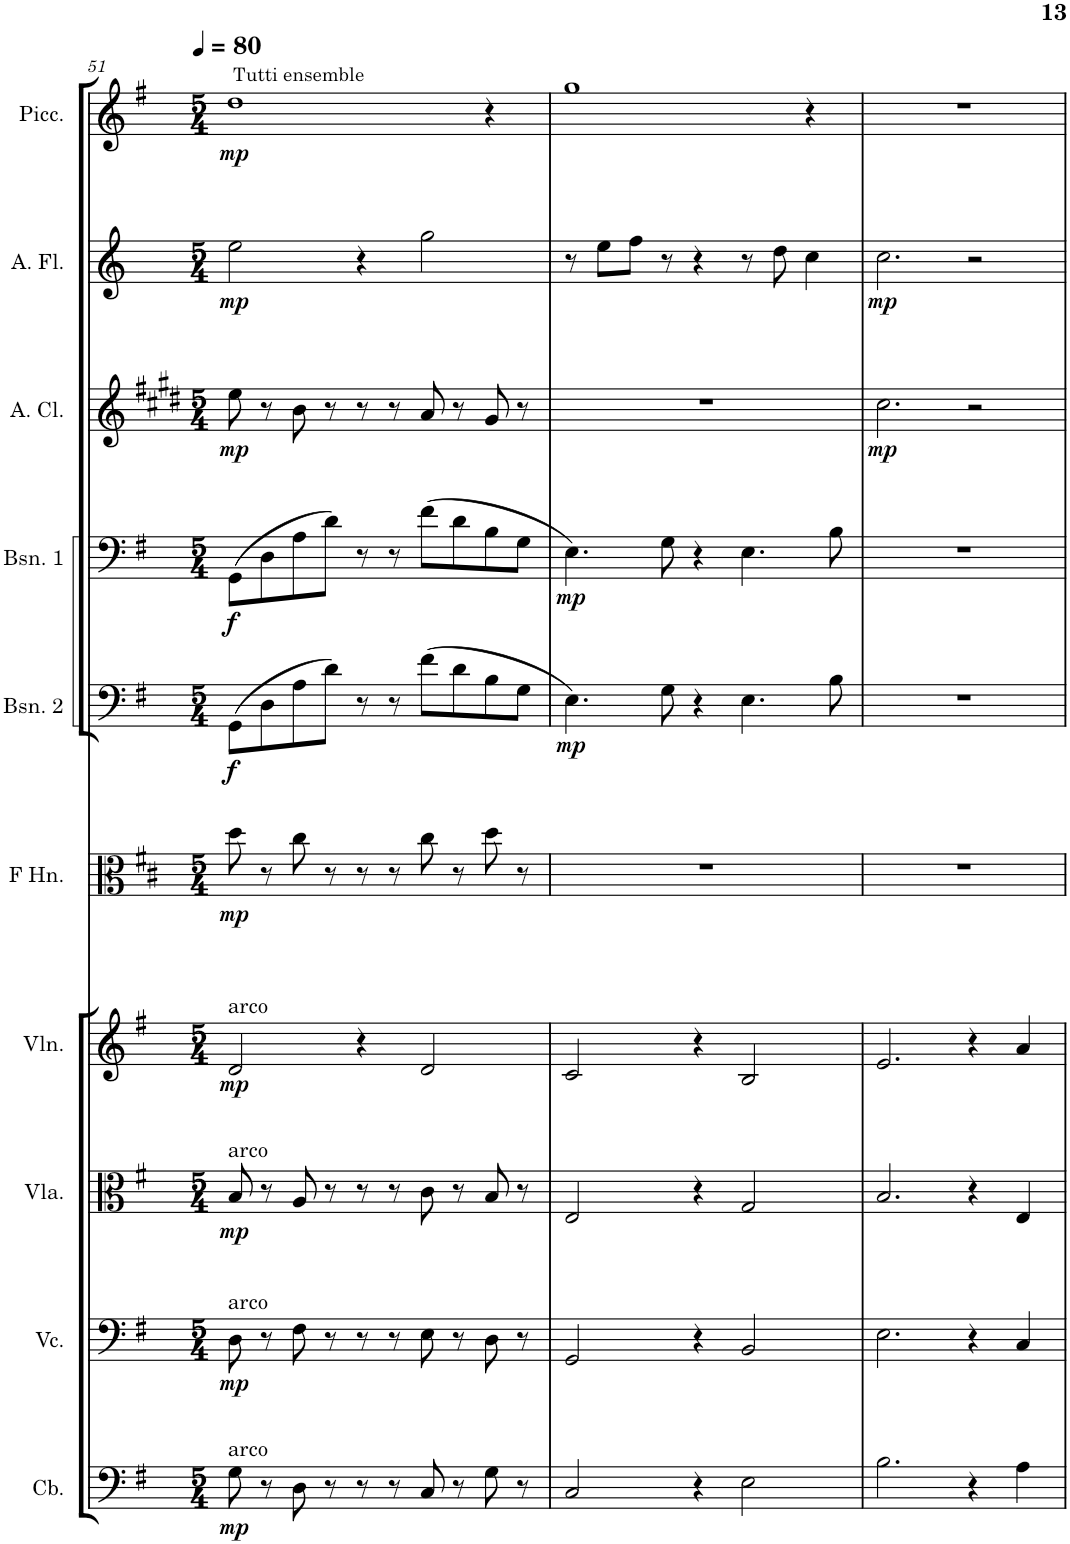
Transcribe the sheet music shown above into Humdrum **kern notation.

**kern	**dynam	**kern	**dynam	**kern	**dynam	**kern	**dynam	**kern	**dynam	**kern	**dynam	**kern	**dynam	**kern	**dynam	**kern	**dynam	**kern	**dynam
*part10	*part10	*part9	*part9	*part8	*part8	*part7	*part7	*part6	*part6	*part5	*part5	*part4	*part4	*part3	*part3	*part2	*part2	*part1	*part1
*staff10	*staff10	*staff9	*staff9	*staff8	*staff8	*staff7	*staff7	*staff6	*staff6	*staff5	*staff5	*staff4	*staff4	*staff3	*staff3	*staff2	*staff2	*staff1	*staff1
*I"Contrabass	*	*I"Violoncello	*	*I"Viola	*	*I"Violin	*	*I"Horn in F	*	*I"Bassoon 2	*	*I"Bassoon 1	*	*I"Alto Clarinet	*	*I"Alto Flute	*	*I"Piccolo	*
*I'Cb.	*	*I'Vc.	*	*I'Vla.	*	*I'Vln.	*	*	*	*I'Bsn. 2	*	*I'Bsn. 1	*	*I'A. Cl.	*	*I'A. Fl.	*	*I'Picc.	*
!!LO:PB:g=z
*clefF4	*	*clefF4	*	*clefC3	*	*clefG2	*	*clefC3	*	*clefF4	*	*clefF4	*	*clefG2	*	*clefG2	*	*clefG2	*
*Trd7c12	*	*	*	*	*	*	*	*Trd4c7	*	*	*	*	*	*Trd5c9	*	*Trd3c5	*	*Trd-7c-12	*
*k[f#]	*	*k[f#]	*	*k[f#]	*	*k[f#]	*	*k[f#c#]	*	*k[f#]	*	*k[f#]	*	*k[f#c#g#d#]	*	*k[]	*	*k[f#]	*
*M5/4	*	*M5/4	*	*M5/4	*	*M5/4	*	*M5/4	*	*M5/4	*	*M5/4	*	*M5/4	*	*M5/4	*	*M5/4	*
*MM80	*	*MM80	*	*MM80	*	*MM80	*	*MM80	*	*MM80	*	*MM80	*	*MM80	*	*MM80	*	*MM80	*
=51	=51	=51	=51	=51	=51	=51	=51	=51	=51	=51	=51	=51	=51	=51	=51	=51	=51	=51	=51
!	!	!	!	!	!	!	!	!	!	!	!	!	!	!	!	!	!	!LO:TX:a:t=Tutti ensemble	!
!	!	!	!	!	!	!LO:TX:a:t=arco	!	!	!	!	!	!	!	!	!	!	!	!	!
!	!	!	!	!LO:TX:a:t=arco	!	!	!	!	!	!	!	!	!	!	!	!	!	!	!
!	!	!LO:TX:a:t=arco	!	!	!	!	!	!	!	!	!	!	!	!	!	!	!	!	!
!LO:TX:a:t=arco	!	!	!	!	!	!	!	!	!	!	!	!	!	!	!	!	!	!	!
!	!LO:DY:b	!	!LO:DY:b	!	!LO:DY:b	!	!LO:DY:b	!	!LO:DY:b	!	!LO:DY:b	!	!LO:DY:b	!	!LO:DY:b	!	!LO:DY:b	!	!LO:DY:b
8G\	mp	8D\	mp	8B/	mp	2d/	mp	8dd\	mp	(8GG\L	f	(8GG\L	f	8ee\	mp	2ee\	mp	1dd	mp
8r	.	8r	.	8r	.	.	.	8r	.	8D\	.	8D\	.	8r	.	.	.	.	.
8D\	.	8F#\	.	8A/	.	.	.	8cc#\	.	8A\	.	8A\	.	8b\	.	.	.	.	.
8r	.	8r	.	8r	.	.	.	8r	.	8d\J)	.	8d\J)	.	8r	.	.	.	.	.
8r	.	8r	.	8r	.	4r	.	8r	.	8r	.	8r	.	8r	.	4r	.	.	.
8r	.	8r	.	8r	.	.	.	8r	.	8r	.	8r	.	8r	.	.	.	.	.
8C/	.	8E\	.	8c\	.	2d/	.	8cc#\	.	(8f#\L	.	(8f#\L	.	8a/	.	2gg\	.	.	.
8r	.	8r	.	8r	.	.	.	8r	.	8d\	.	8d\	.	8r	.	.	.	.	.
8G\	.	8D\	.	8B/	.	.	.	8dd\	.	8B\	.	8B\	.	8g#/	.	.	.	4r	.
8r	.	8r	.	8r	.	.	.	8r	.	8G\J	.	8G\J	.	8r	.	.	.	.	.
=52	=52	=52	=52	=52	=52	=52	=52	=52	=52	=52	=52	=52	=52	=52	=52	=52	=52	=52	=52
!	!	!	!	!	!	!	!	!	!	!	!LO:DY:b	!	!LO:DY:b	!	!	!	!	!	!
2C/	.	2GG/	.	2E/	.	2c/	.	4%5r	.	4.E\)	mp	4.E\)	mp	4%5r	.	8r	.	1gg	.
.	.	.	.	.	.	.	.	.	.	.	.	.	.	.	.	8ee\L	.	.	.
.	.	.	.	.	.	.	.	.	.	.	.	.	.	.	.	8ff\J	.	.	.
.	.	.	.	.	.	.	.	.	.	8G\	.	8G\	.	.	.	8r	.	.	.
4r	.	4r	.	4r	.	4r	.	.	.	4r	.	4r	.	.	.	4r	.	.	.
2E\	.	2BB/	.	2G/	.	2B/	.	.	.	4.E\	.	4.E\	.	.	.	8r	.	.	.
.	.	.	.	.	.	.	.	.	.	.	.	.	.	.	.	8dd\	.	.	.
.	.	.	.	.	.	.	.	.	.	.	.	.	.	.	.	4cc\	.	4r	.
.	.	.	.	.	.	.	.	.	.	8B\	.	8B\	.	.	.	.	.	.	.
=53	=53	=53	=53	=53	=53	=53	=53	=53	=53	=53	=53	=53	=53	=53	=53	=53	=53	=53	=53
!	!	!	!	!	!	!	!	!	!	!	!	!	!	!	!LO:DY:b	!	!LO:DY:b	!	!
2.B\	.	2.E\	.	2.B/	.	2.e/	.	4%5r	.	4%5r	.	4%5r	.	2.cc#\	mp	2.cc\	mp	4%5r	.
4r	.	4r	.	4r	.	4r	.	.	.	.	.	.	.	2r	.	2r	.	.	.
4A\	.	4C/	.	4E/	.	4a/	.	.	.	.	.	.	.	.	.	.	.	.	.
=	=	=	=	=	=	=	=	=	=	=	=	=	=	=	=	=	=	=	=
*-	*-	*-	*-	*-	*-	*-	*-	*-	*-	*-	*-	*-	*-	*-	*-	*-	*-	*-	*-
